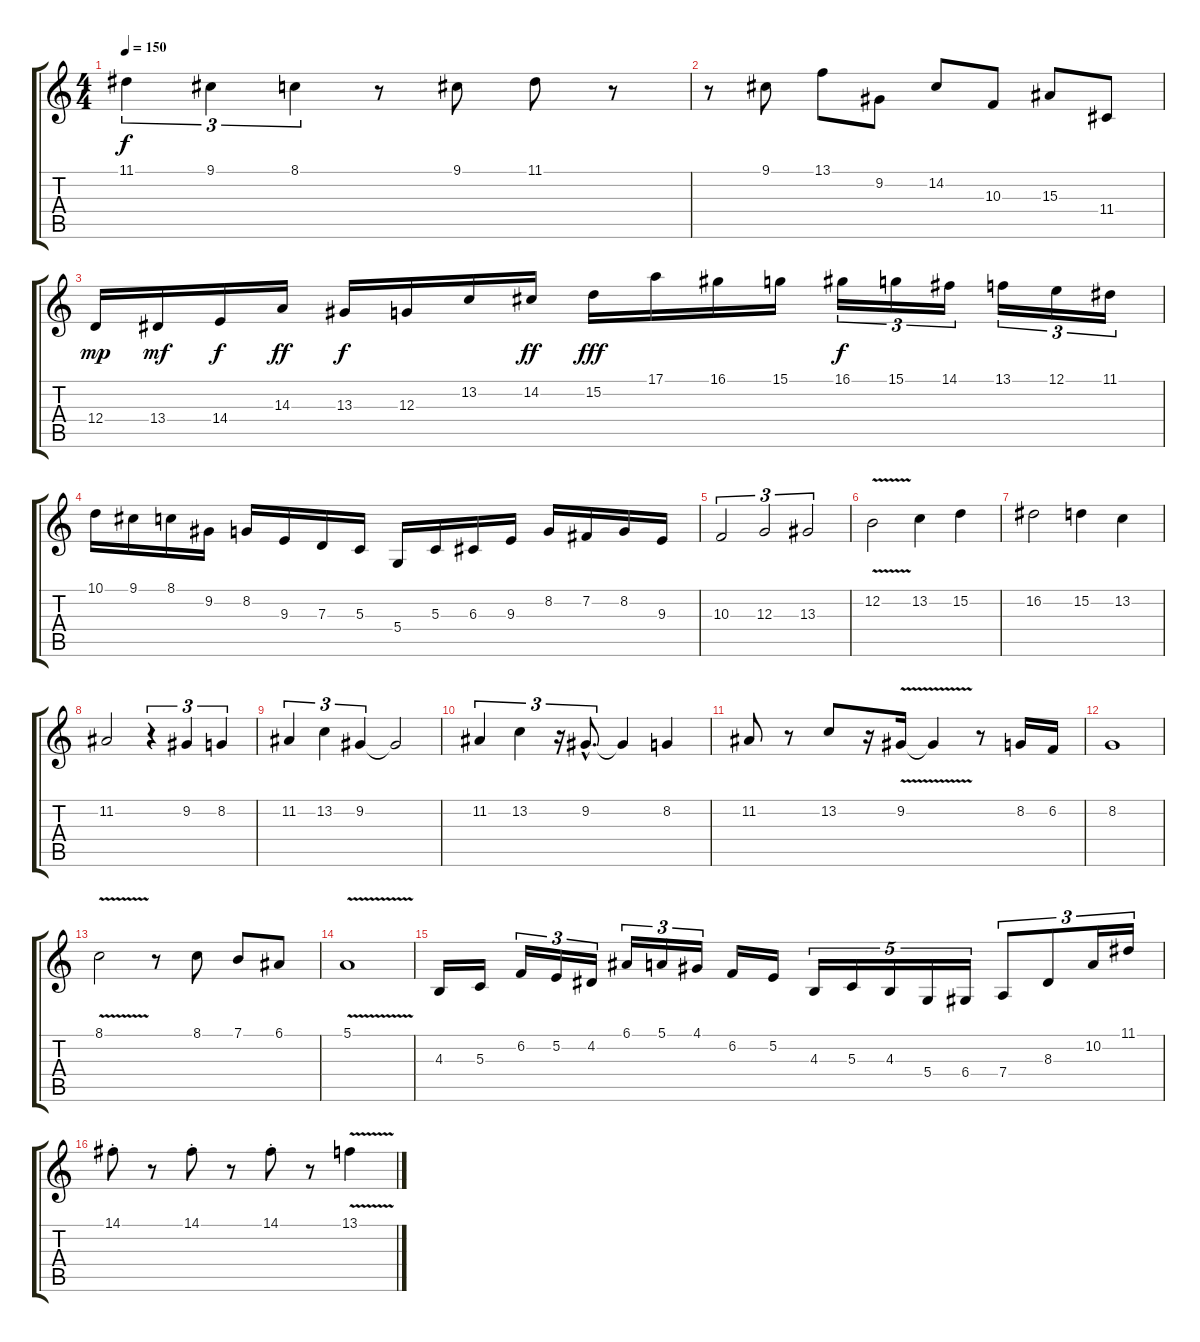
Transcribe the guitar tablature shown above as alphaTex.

\track "" {instrument altosax}
\staff {score tabs}
\tuning (E4 B3 G3 D3 A2 E2) {hide}
\ts (4 4)
\tempo 150
\clef g2
\ks c
11.1.4{tu (3 2) dy f} 9.1.4{tu (3 2)} 8.1.4{tu (3 2)} r.8 9.1.8 11.1.8 r.8 |
r.8 9.1.8 13.1.8 9.2.8 14.2.8 10.3.8 15.3.8 11.4.8 |
12.4.16{dy mp} 13.4.16{dy mf} 14.4.16{dy f} 14.3.16{dy ff} 13.3.16{dy f} 12.3.16 13.2.16 14.2.16{dy ff} 15.2.16{dy fff} 17.1.16 16.1.16 15.1.16 16.1.16{tu (3 2) dy f} 15.1.16{tu (3 2)} 14.1.16{tu (3 2)} 13.1.16{tu (3 2)} 12.1.16{tu (3 2)} 11.1.16{tu (3 2)} |
10.1.16 9.1.16 8.1.16 9.2.16 8.2.16 9.3.16 7.3.16 5.3.16 5.4.16 5.3.16 6.3.16 9.3.16 8.2.16 7.2.16 8.2.16 9.3.16 |
10.3.2{tu (3 2)} 12.3.2{tu (3 2)} 13.3.2{tu (3 2)} |
12.2{v}.2 13.2.4 15.2.4 |
16.2.2 15.2.4 13.2.4 |
11.2.2 r.4{tu (3 2)} 9.2.4{tu (3 2)} 8.2.4{tu (3 2)} |
11.2.4{tu (3 2)} 13.2.4{tu (3 2)} 9.2.4{tu (3 2)} 9.2{t}.2 |
11.2.4{tu (3 2)} 13.2.4{tu (3 2)} r.16{tu (3 2)} 9.2{hac}.8{d tu (3 2)} 9.2{t}.4 8.2.4 |
11.2.8 r.8 13.2.8 r.16 9.2{v}.16 9.2{t}.4 r.8 8.2.16 6.2.16 |
8.2.1 |
8.1{v}.2 r.8 8.1.8 7.1.8 6.1.8 |
5.1{v}.1 |
4.3.16 5.3.16 6.2.16{tu (3 2)} 5.2.16{tu (3 2)} 4.2.16{tu (3 2)} 6.1.16{tu (3 2)} 5.1.16{tu (3 2)} 4.1.16{tu (3 2)} 6.2.16 5.2.16 4.3.16{tu (5 4)} 5.3.16{tu (5 4)} 4.3.16{tu (5 4)} 5.4.16{tu (5 4)} 6.4.16{tu (5 4)} 7.4.8{tu (3 2)} 8.3.8{tu (3 2)} 10.2.16{tu (3 2)} 11.1.16{tu (3 2)} |
14.1{st}.8 r.8 14.1{st}.8 r.8 14.1{st}.8 r.8 13.1{v}.4
